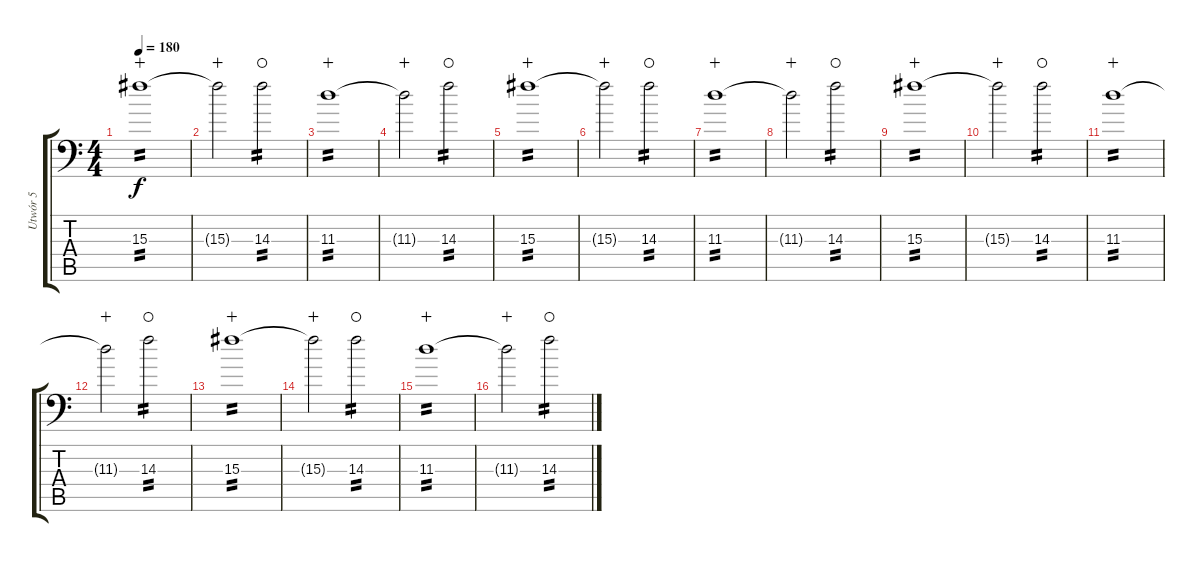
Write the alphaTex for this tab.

\track ("Utwór 5" "Utwór 5") {instrument distortionguitar}
\staff {score tabs}
\tuning (C4 G3 Eb3 Bb2 F2 Bb1) {hide}
\ts (4 4)
\tempo 180
\clef f4
\ks c
15.3.1{tp 2 dy f instrument distortionguitar wahc} |
15.3{t}.2{wahc} 14.3.2{tp 2 waho} |
11.3.1{tp 2 wahc} |
11.3{t}.2{wahc} 14.3.2{tp 2 waho} |
15.3.1{tp 2 wahc} |
15.3{t}.2{wahc} 14.3.2{tp 2 waho} |
11.3.1{tp 2 wahc} |
11.3{t}.2{wahc} 14.3.2{tp 2 waho} |
15.3.1{tp 2 wahc} |
15.3{t}.2{wahc} 14.3.2{tp 2 waho} |
11.3.1{tp 2 wahc} |
11.3{t}.2{wahc} 14.3.2{tp 2 waho} |
15.3.1{tp 2 wahc} |
15.3{t}.2{wahc} 14.3.2{tp 2 waho} |
11.3.1{tp 2 wahc} |
11.3{t}.2{wahc} 14.3.2{tp 2 waho}
